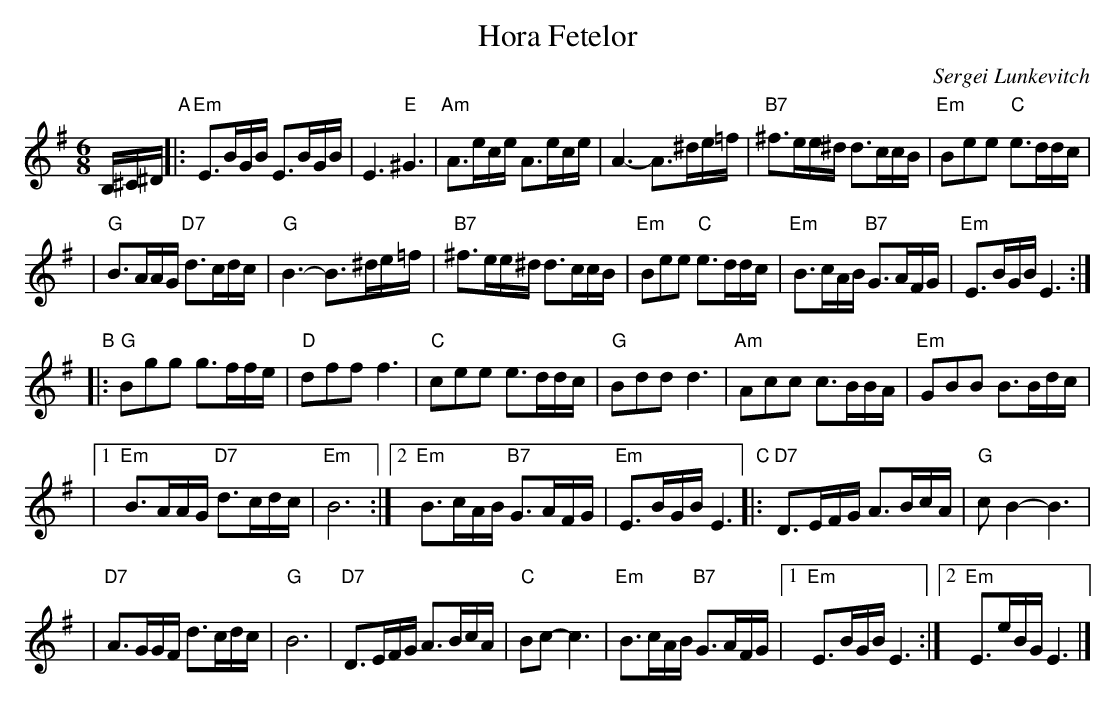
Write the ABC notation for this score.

X:1
T: Hora Fetelor
C: Sergei Lunkevitch
M: 6/8
L: 1/16
K: Em
B,^C^D \
"A"\
|:"Em"E3BGB E3BGB | E6 "E"^G6 \
| "Am"A3ece A3ece | A6- A3^de=f \
| "B7"^f3ee^d d3ccB | "Em"B2e2e2 "C"e3ddc |
| "G"B3AAG "D7"d3cdc | "G"B6- B3^de=f \
| "B7"^f3ee^d d3ccB | "Em"B2e2e2 "C"e3ddc \
| "Em"B3cAB "B7"G3AFG | "Em"E3BGB E6 :|
"B"\
|: "G"B2g2g2 g3ffe | "D"d2f2f2 f6 \
| "C"c2e2e2 e3ddc | "G"B2d2d2 d6 \
| "Am"A2c2c2 c3BBA | "Em"G2B2B2 B3Bdc |
|1 "Em"B3AAG "D7"d3cdc | "Em"B12 \
:|2 "Em"B3cAB "B7"G3AFG | "Em"E3BGB E6 \
"C"\
|: "D7"D3EFG A3BcA | "G"c2B4- B6 |
| "D7"A3GGF d3cdc | "G"B12 \
| "D7"D3EFG A3BcA | "C"B2c2- c6 \
| "Em"B3cAB "B7"G3AFG |1 "Em"E3BGB E6 :|2 "Em"E3eBG E6 |]
